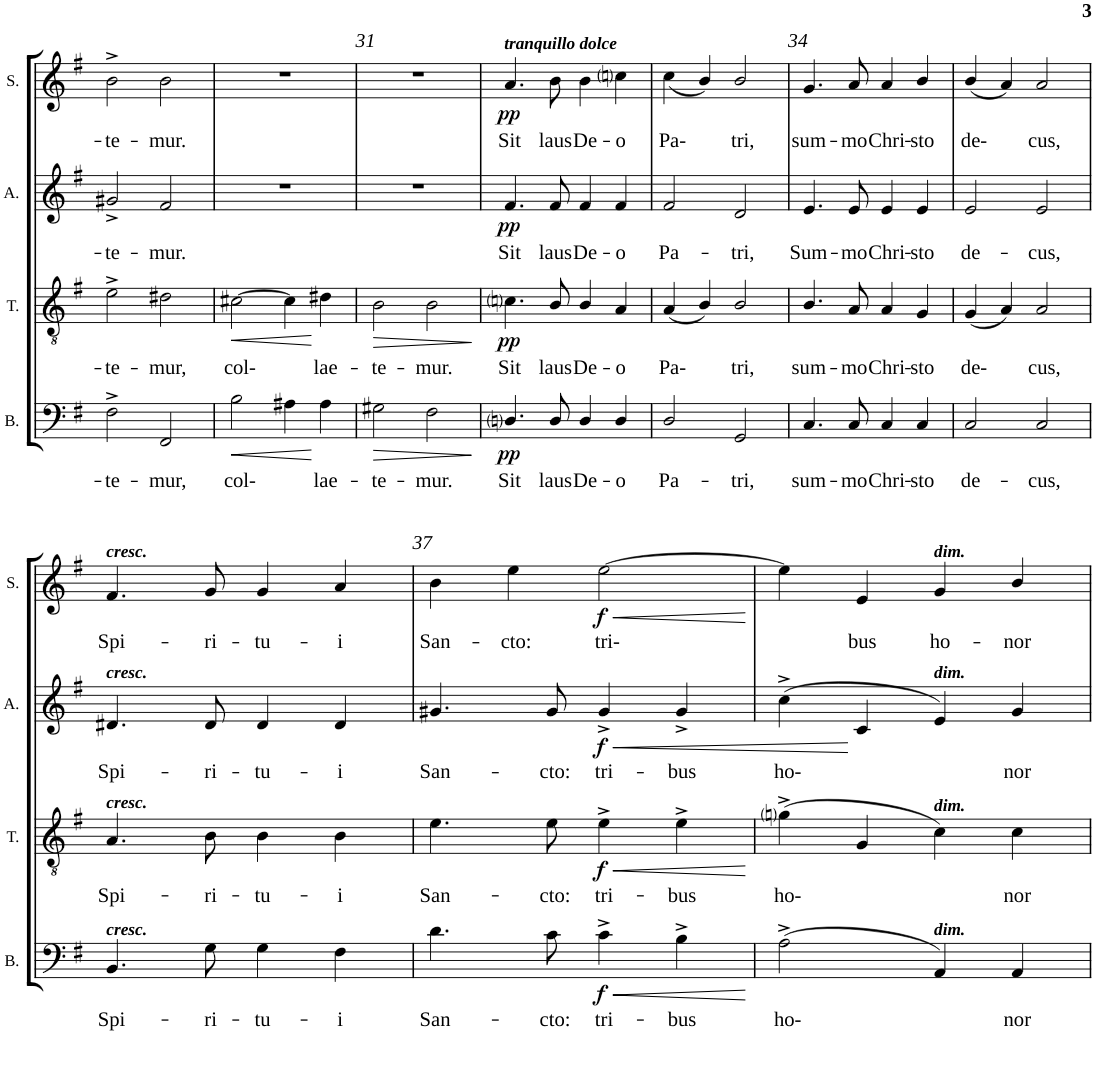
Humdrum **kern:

**kern	**text	**dynam	**kern	**text	**dynam	**kern	**text	**dynam	**kern	**text	**dynam
*part4	*part4	*part4	*part3	*part3	*part3	*part2	*part2	*part2	*part1	*part1	*part1
*staff4	*staff4	*staff4	*staff3	*staff3	*staff3	*staff2	*staff2	*staff2	*staff1	*staff1	*staff1
*I"Bass	*	*	*I"Tenor	*	*	*I"Alto	*	*	*I"Soprano	*	*
*I'B.	*	*	*I'T.	*	*	*I'A.	*	*	*I'S.	*	*
!!LO:PB:g=z
*clefF4	*	*	*clefGv2	*	*	*clefG2	*	*	*clefG2	*	*
*k[f#]	*	*	*k[f#]	*	*	*k[f#]	*	*	*k[f#]	*	*
*G:	*	*	*G:	*	*	*G:	*	*	*G:	*	*
*M4/4	*	*	*M4/4	*	*	*M4/4	*	*	*M4/4	*	*
=29	=29	=29	=29	=29	=29	=29	=29	=29	=29	=29	=29
!	!LO:LY:b	!	!	!LO:LY:b	!	!	!LO:LY:b	!	!	!LO:LY:b	!
2F#^\	-te-	.	2e^\	-te-	.	2g#X^/	-te-	.	2b^\	-te-	.
!	!LO:LY:b	!	!	!LO:LY:b	!	!	!LO:LY:b	!	!	!LO:LY:b	!
2FF#/	-mur,	.	2d#X\	-mur,	.	2f#/	-mur.	.	2b\	-mur.	.
=30	=30	=30	=30	=30	=30	=30	=30	=30	=30	=30	=30
!	!LO:LY:b	!LO:HP:b	!	!LO:LY:b	!LO:HP:b	!	!	!	!	!	!
2B\	col-	<	[2c#X\	col-	<	1r	.	.	1r	.	.
4A#X\	.	.	4c#\]	.	.	.	.	.	.	.	.
!	!LO:LY:b	!	!	!LO:LY:b	!	!	!	!	!	!	!
4A#\	lae-	[	4d#X\	lae-	[	.	.	.	.	.	.
=31	=31	=31	=31	=31	=31	=31	=31	=31	=31	=31	=31
!	!LO:LY:b	!LO:HP:b	!	!LO:LY:b	!LO:HP:b	!	!	!	!	!	!
2G#X\	-te-	>	2B\	-te-	>	1r	.	.	1r	.	.
!	!LO:LY:b	!	!	!LO:LY:b	!	!	!	!	!	!	!
2F#\	-mur.	.	2B\	-mur.	.	.	.	.	.	.	.
.	.	]	.	.	]	.	.	.	.	.	.
=32	=32	=32	=32	=32	=32	=32	=32	=32	=32	=32	=32
!	!	!	!	!	!	!	!	!	!LO:TX:a:Bi:t=tranquillo dolce	!	!
!	!LO:LY:b	!LO:DY:b	!	!LO:LY:b	!LO:DY:b	!	!LO:LY:b	!LO:DY:b	!	!LO:LY:b	!LO:DY:b
4.Dni/	Sit	pp	4.cni\	Sit	pp	4.f#/	Sit	pp	4.a/	Sit	pp
!	!LO:LY:b	!	!	!LO:LY:b	!	!	!LO:LY:b	!	!	!LO:LY:b	!
8D/	laus	.	8B/	laus	.	8f#/	laus	.	8b\	laus	.
!	!LO:LY:b	!	!	!LO:LY:b	!	!	!LO:LY:b	!	!	!LO:LY:b	!
4D/	De-	.	4B/	De-	.	4f#/	De-	.	4b\	De-	.
!	!LO:LY:b	!	!	!LO:LY:b	!	!	!LO:LY:b	!	!	!LO:LY:b	!
4D/	-o	.	4A/	-o	.	4f#/	-o	.	4ccni\	-o	.
=33	=33	=33	=33	=33	=33	=33	=33	=33	=33	=33	=33
!	!LO:LY:b	!	!	!LO:LY:b	!	!	!LO:LY:b	!	!	!LO:LY:b	!
2D/	Pa-	.	(<4A/	Pa-	.	2f#/	Pa-	.	(<4cc\	Pa-	.
.	.	.	4B/)	.	.	.	.	.	4b/)	.	.
!	!LO:LY:b	!	!	!LO:LY:b	!	!	!LO:LY:b	!	!	!LO:LY:b	!
2GG/	-tri,	.	2B/	tri,	.	2d/	-tri,	.	2b/	tri,	.
=34	=34	=34	=34	=34	=34	=34	=34	=34	=34	=34	=34
!	!LO:LY:b	!	!	!LO:LY:b	!	!	!LO:LY:b	!	!	!LO:LY:b	!
4.C/	sum-	.	4.B/	sum-	.	4.e/	Sum-	.	4.g/	sum-	.
!	!LO:LY:b	!	!	!LO:LY:b	!	!	!LO:LY:b	!	!	!LO:LY:b	!
8C/	-mo	.	8A/	-mo	.	8e/	-mo	.	8a/	-mo	.
!	!LO:LY:b	!	!	!LO:LY:b	!	!	!LO:LY:b	!	!	!LO:LY:b	!
4C/	Chri-	.	4A/	Chri-	.	4e/	Chri-	.	4a/	Chri-	.
!	!LO:LY:b	!	!	!LO:LY:b	!	!	!LO:LY:b	!	!	!LO:LY:b	!
4C/	-sto	.	4G/	-sto	.	4e/	-sto	.	4b/	-sto	.
=35	=35	=35	=35	=35	=35	=35	=35	=35	=35	=35	=35
!	!LO:LY:b	!	!	!LO:LY:b	!	!	!LO:LY:b	!	!	!LO:LY:b	!
2C/	de-	.	(<4G/	de-	.	2e/	de-	.	(<4b/	de-	.
.	.	.	4A/)	.	.	.	.	.	4a/)	.	.
!	!LO:LY:b	!	!	!LO:LY:b	!	!	!LO:LY:b	!	!	!LO:LY:b	!
2C/	-cus,	.	2A/	cus,	.	2e/	-cus,	.	2a/	cus,	.
!!LO:LB:g=z
=36	=36	=36	=36	=36	=36	=36	=36	=36	=36	=36	=36
!	!	!	!	!	!	!	!	!	!LO:TX:a:Bi:t=cresc.	!	!
!	!	!	!	!	!	!LO:TX:a:Bi:t=cresc.	!	!	!	!	!
!	!	!	!LO:TX:a:Bi:t=cresc.	!	!	!	!	!	!	!	!
!LO:TX:a:Bi:t=cresc.	!	!	!	!	!	!	!	!	!	!	!
!	!LO:LY:b	!	!	!LO:LY:b	!	!	!LO:LY:b	!	!	!LO:LY:b	!
4.BB/	Spi-	.	4.A/	Spi-	.	4.d#X/	Spi-	.	4.f#/	Spi-	.
!	!LO:LY:b	!	!	!LO:LY:b	!	!	!LO:LY:b	!	!	!LO:LY:b	!
8G\	-ri-	.	8B\	-ri-	.	8d#/	-ri-	.	8g/	-ri-	.
!	!LO:LY:b	!	!	!LO:LY:b	!	!	!LO:LY:b	!	!	!LO:LY:b	!
4G\	-tu-	.	4B\	-tu-	.	4d#/	-tu-	.	4g/	-tu-	.
!	!LO:LY:b	!	!	!LO:LY:b	!	!	!LO:LY:b	!	!	!LO:LY:b	!
4F#\	-i	.	4B\	-i	.	4d#/	-i	.	4a/	-i	.
=37	=37	=37	=37	=37	=37	=37	=37	=37	=37	=37	=37
!	!LO:LY:b	!	!	!LO:LY:b	!	!	!LO:LY:b	!	!	!LO:LY:b	!
4.d\	San-	.	4.e\	San-	.	4.g#X/	San-	.	4b\	San-	.
!	!	!	!	!	!	!	!	!	!	!LO:LY:b	!
.	.	.	.	.	.	.	.	.	4ee\	-cto:	.
!	!LO:LY:b	!	!	!LO:LY:b	!	!	!LO:LY:b	!	!	!	!
8c\	-cto:	.	8e\	-cto:	.	8g#/	-cto:	.	.	.	.
!	!LO:LY:b	!LO:HP:b	!	!LO:LY:b	!LO:HP:b	!	!LO:LY:b	!LO:HP:b	!	!LO:LY:b	!LO:HP:b
!	!	!LO:DY:n=1:b	!	!	!LO:DY:n=1:b	!	!	!LO:DY:n=1:b	!	!	!LO:DY:n=1:b
4c^\	tri-	< f	4e^\	tri-	< f	4g#^/	tri-	< f	[2ee\	tri-	< f
!	!LO:LY:b	!	!	!LO:LY:b	!	!	!LO:LY:b	!	!	!	!
4B^\	-bus	.	4e^\	-bus	.	4g#^/	-bus	.	.	.	.
.	.	[	.	.	[	.	.	.	.	.	[
=38	=38	=38	=38	=38	=38	=38	=38	=38	=38	=38	=38
!	!LO:LY:b	!	!	!LO:LY:b	!	!	!LO:LY:b	!	!	!	!
(>2A^\	ho-	.	(>4gni^\	ho-	.	(>4cc^\	ho-	.	4ee\]	.	.
!	!	!	!	!	!	!	!	!	!	!LO:LY:b	!
.	.	.	4G/	.	.	4c/	.	[	4e/	bus	.
!	!	!	!	!	!	!	!	!	!LO:TX:a:Bi:t=dim.	!	!
!	!	!	!	!	!	!LO:TX:a:Bi:t=dim.	!	!	!	!	!
!	!	!	!LO:TX:a:Bi:t=dim.	!	!	!	!	!	!	!	!
!LO:TX:a:Bi:t=dim.	!	!	!	!	!	!	!	!	!	!	!
!	!	!	!	!	!	!	!	!	!	!LO:LY:b	!
4AA/)	.	.	4c\)	.	.	4e/)	.	.	4g/	ho-	.
!	!LO:LY:b	!	!	!LO:LY:b	!	!	!LO:LY:b	!	!	!LO:LY:b	!
4AA/	nor	.	4c\	nor	.	4g/	nor	.	4b/	-nor	.
=	=	=	=	=	=	=	=	=	=	=	=
*-	*-	*-	*-	*-	*-	*-	*-	*-	*-	*-	*-
